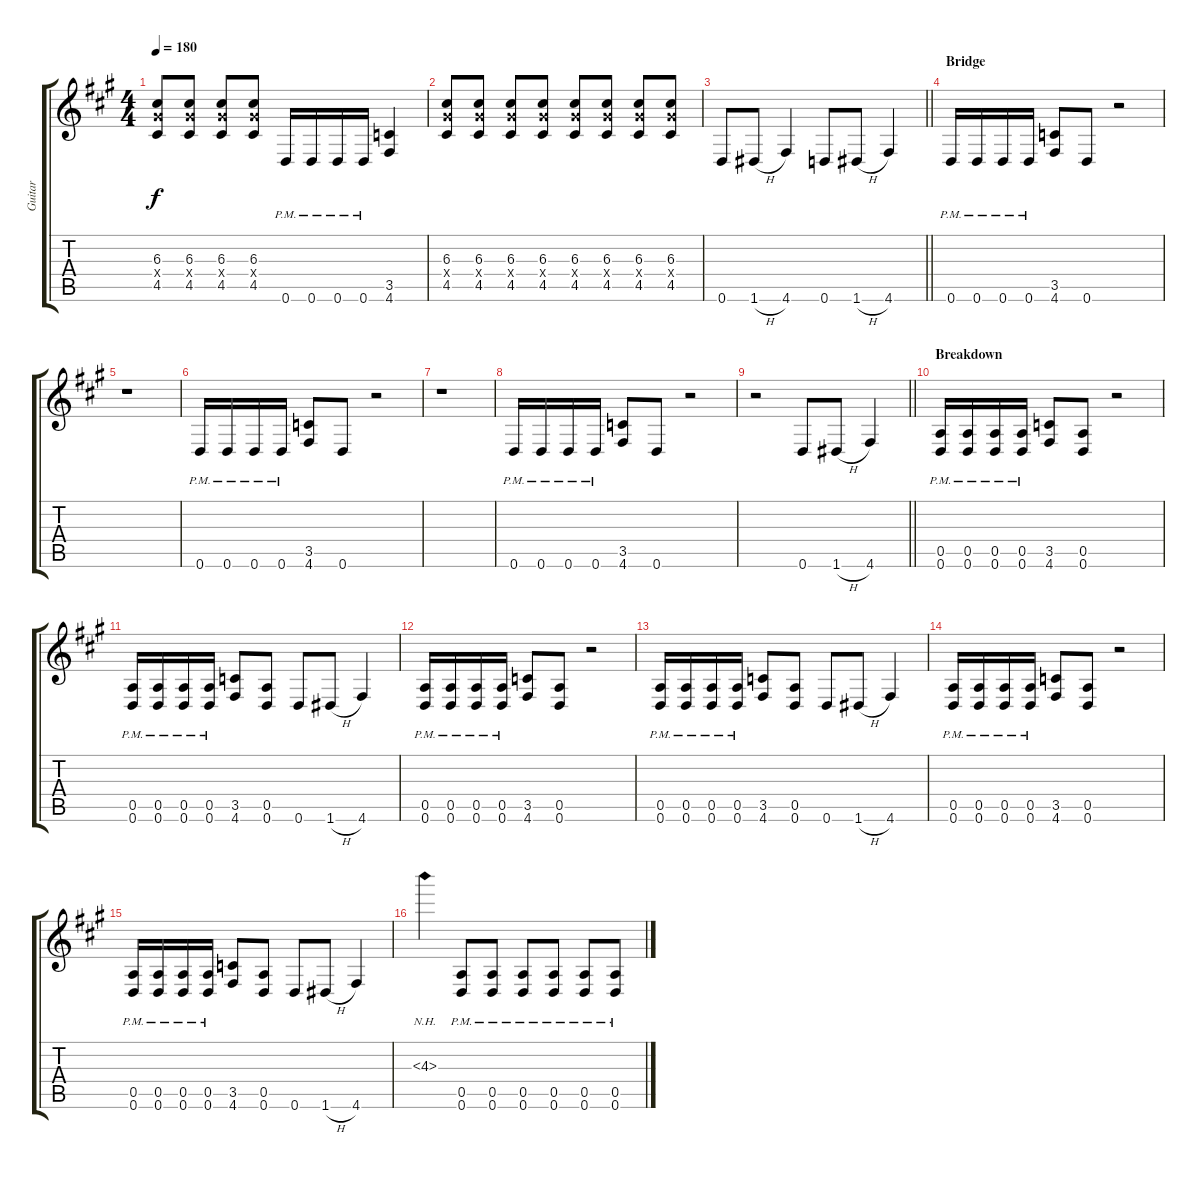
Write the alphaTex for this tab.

\track ("Guitar" "Guitar") {instrument distortionguitar}
\staff {score tabs}
\tuning (E4 B3 G3 D3 A2 D2) {hide}
\ts (4 4)
\tempo 180
\clef g2
\ks f#minor
(6.3 6.4{x} 4.5).8{dy f} (6.3 6.4{x} 4.5).8 (6.3 6.4{x} 4.5).8 (6.3 6.4{x} 4.5).8 0.6{pm}.16 0.6{pm}.16 0.6{pm}.16 0.6{pm}.16 (3.5 4.6).4 |
(6.3 6.4{x} 4.5).8 (6.3 6.4{x} 4.5).8 (6.3 6.4{x} 4.5).8 (6.3 6.4{x} 4.5).8 (6.3 6.4{x} 4.5).8 (6.3 6.4{x} 4.5).8 (6.3 6.4{x} 4.5).8 (6.3 6.4{x} 4.5).8 |
\barLineRight lightlight
0.6.8 1.6{h}.8 4.6.4 0.6.8 1.6{h}.8 4.6.4 |
\section ("" "Bridge")
0.6{pm}.16 0.6{pm}.16 0.6{pm}.16 0.6{pm}.16 (3.5 4.6).8 0.6.8 r.2 |
r.1 |
0.6{pm}.16 0.6{pm}.16 0.6{pm}.16 0.6{pm}.16 (3.5 4.6).8 0.6.8 r.2 |
r.1 |
0.6{pm}.16 0.6{pm}.16 0.6{pm}.16 0.6{pm}.16 (3.5 4.6).8 0.6.8 r.2 |
\barLineRight lightlight
r.2 0.6.8 1.6{h}.8 4.6.4 |
\section ("" "Breakdown")
(0.5{pm} 0.6{pm}).16 (0.5{pm} 0.6{pm}).16 (0.5{pm} 0.6{pm}).16 (0.5{pm} 0.6{pm}).16 (3.5 4.6).8 (0.5 0.6).8 r.2 |
(0.5{pm} 0.6{pm}).16 (0.5{pm} 0.6{pm}).16 (0.5{pm} 0.6{pm}).16 (0.5{pm} 0.6{pm}).16 (3.5 4.6).8 (0.5 0.6).8 0.6.8 1.6{h}.8 4.6.4 |
(0.5{pm} 0.6{pm}).16 (0.5{pm} 0.6{pm}).16 (0.5{pm} 0.6{pm}).16 (0.5{pm} 0.6{pm}).16 (3.5 4.6).8 (0.5 0.6).8 r.2 |
(0.5{pm} 0.6{pm}).16 (0.5{pm} 0.6{pm}).16 (0.5{pm} 0.6{pm}).16 (0.5{pm} 0.6{pm}).16 (3.5 4.6).8 (0.5 0.6).8 0.6.8 1.6{h}.8 4.6.4 |
(0.5{pm} 0.6{pm}).16 (0.5{pm} 0.6{pm}).16 (0.5{pm} 0.6{pm}).16 (0.5{pm} 0.6{pm}).16 (3.5 4.6).8 (0.5 0.6).8 r.2 |
(0.5{pm} 0.6{pm}).16 (0.5{pm} 0.6{pm}).16 (0.5{pm} 0.6{pm}).16 (0.5{pm} 0.6{pm}).16 (3.5 4.6).8 (0.5 0.6).8 0.6.8 1.6{h}.8 4.6.4 |
4.3{nh}.4 (0.5{pm} 0.6{pm}).8 (0.5{pm} 0.6{pm}).8 (0.5{pm} 0.6{pm}).8 (0.5{pm} 0.6{pm}).8 (0.5{pm} 0.6{pm}).8 (0.5{pm} 0.6{pm}).8
